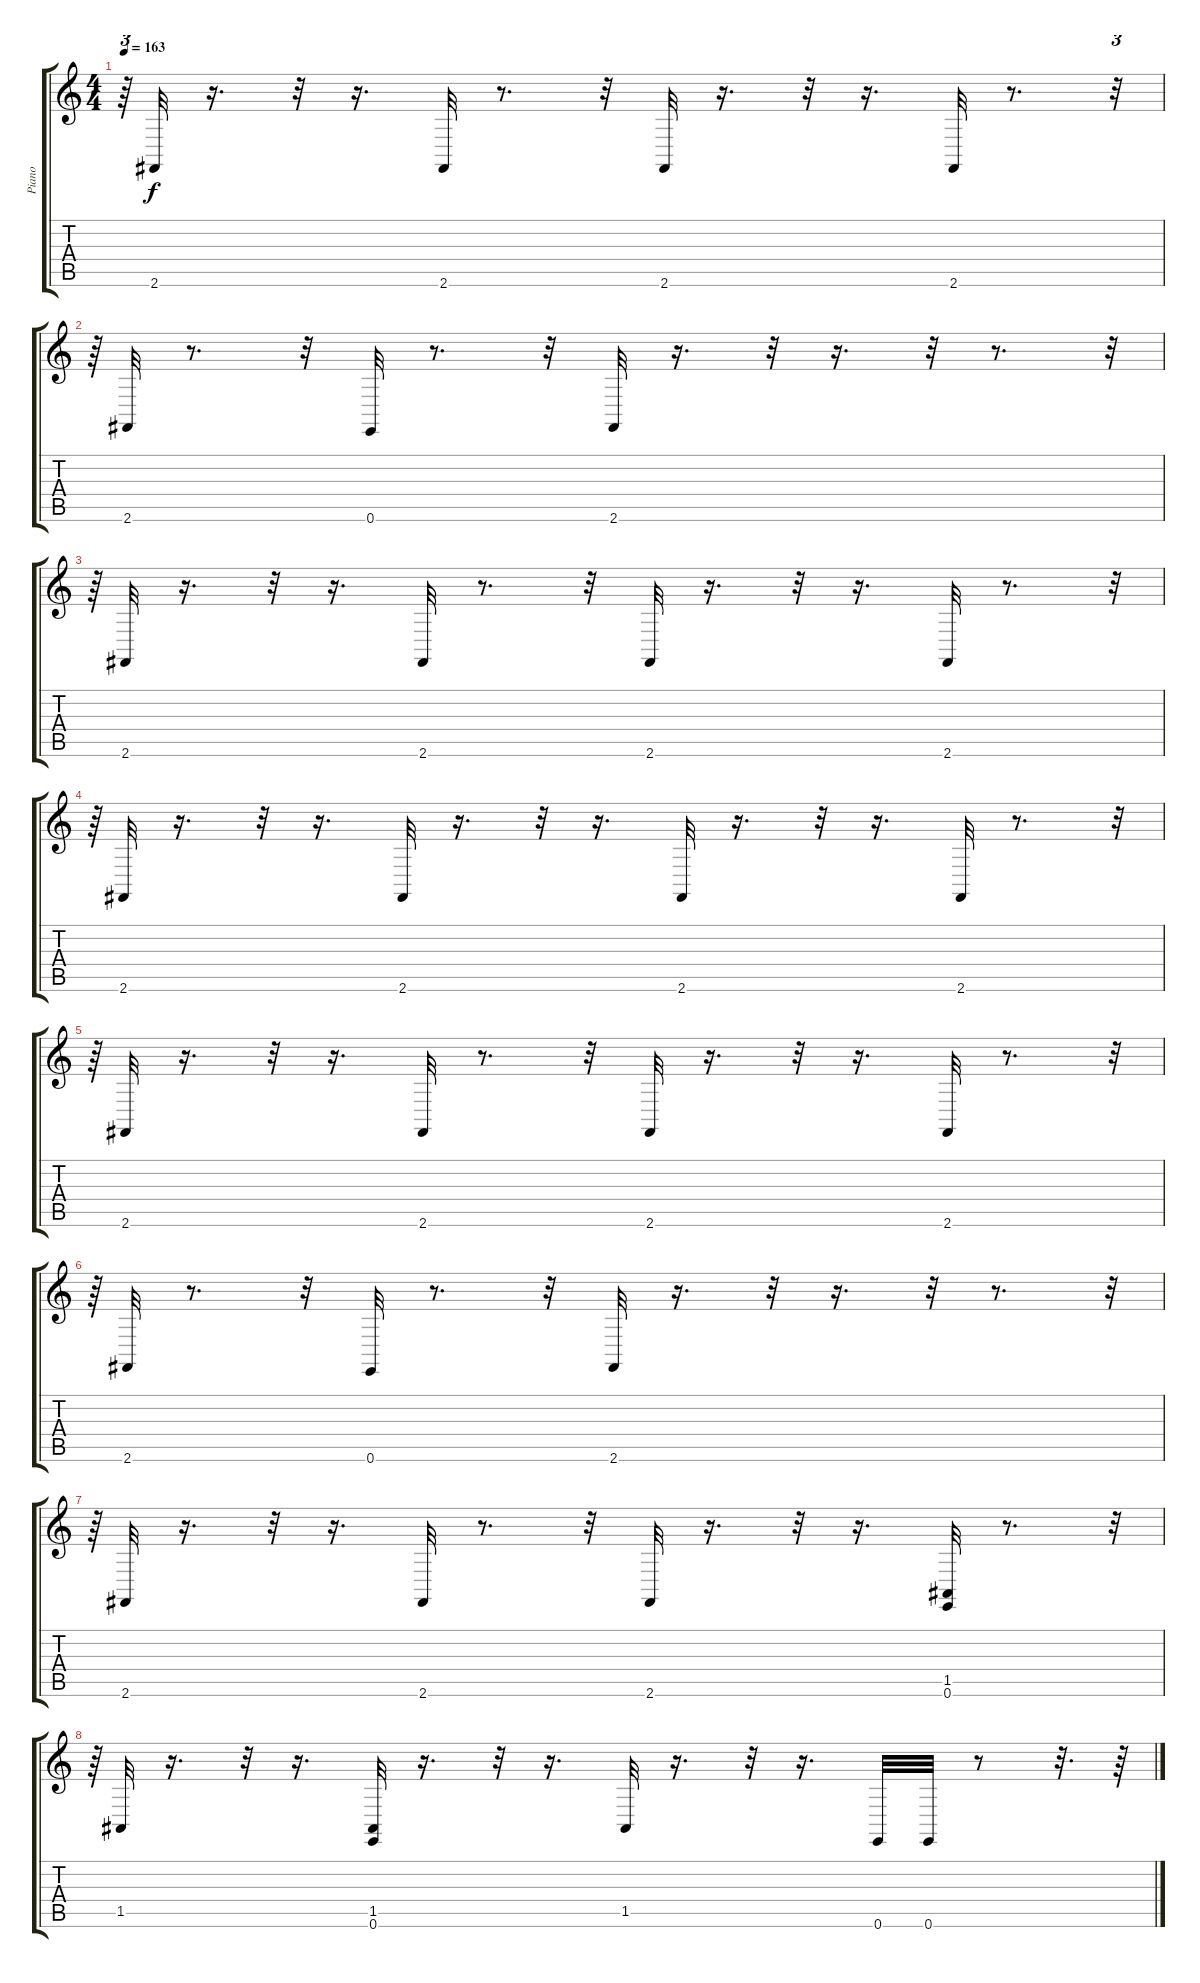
\track ("Piano" "Piano") {instrument acousticgrandpiano}
\staff {score tabs}
\tuning (E4 B3 G3 D3 A2 E2) {hide}
\ts (4 4)
\tempo 163
\clef g2
\ks c
r.64{tu (3 2) dy f} 2.6.32 r.16{d} r.32 r.16{d} 2.6.32 r.8{d} r.32 2.6.32 r.16{d} r.32 r.16{d} 2.6.32 r.8{d} r.32{tu (3 2)} |
r.64{tu (3 2)} 2.6.32 r.8{d} r.32 0.6.32 r.8{d} r.32 2.6.32 r.16{d} r.32 r.16{d} r.32 r.8{d} r.32{tu (3 2)} |
r.64{tu (3 2)} 2.6.32 r.16{d} r.32 r.16{d} 2.6.32 r.8{d} r.32 2.6.32 r.16{d} r.32 r.16{d} 2.6.32 r.8{d} r.32{tu (3 2)} |
r.64{tu (3 2)} 2.6.32 r.16{d} r.32 r.16{d} 2.6.32 r.16{d} r.32 r.16{d} 2.6.32 r.16{d} r.32 r.16{d} 2.6.32 r.8{d} r.32{tu (3 2)} |
r.64{tu (3 2)} 2.6.32 r.16{d} r.32 r.16{d} 2.6.32 r.8{d} r.32 2.6.32 r.16{d} r.32 r.16{d} 2.6.32 r.8{d} r.32{tu (3 2)} |
r.64{tu (3 2)} 2.6.32 r.8{d} r.32 0.6.32 r.8{d} r.32 2.6.32 r.16{d} r.32 r.16{d} r.32 r.8{d} r.32{tu (3 2)} |
r.64{tu (3 2)} 2.6.32 r.16{d} r.32 r.16{d} 2.6.32 r.8{d} r.32 2.6.32 r.16{d} r.32 r.16{d} (1.5 0.6).32 r.8{d} r.32{tu (3 2)} |
r.64{tu (3 2)} 1.5.32 r.16{d} r.32 r.16{d} (1.5 0.6).32 r.16{d} r.32 r.16{d} 1.5.32 r.16{d} r.32 r.16{d} 0.6.32 0.6.32 r.8 r.32{d} r.64
